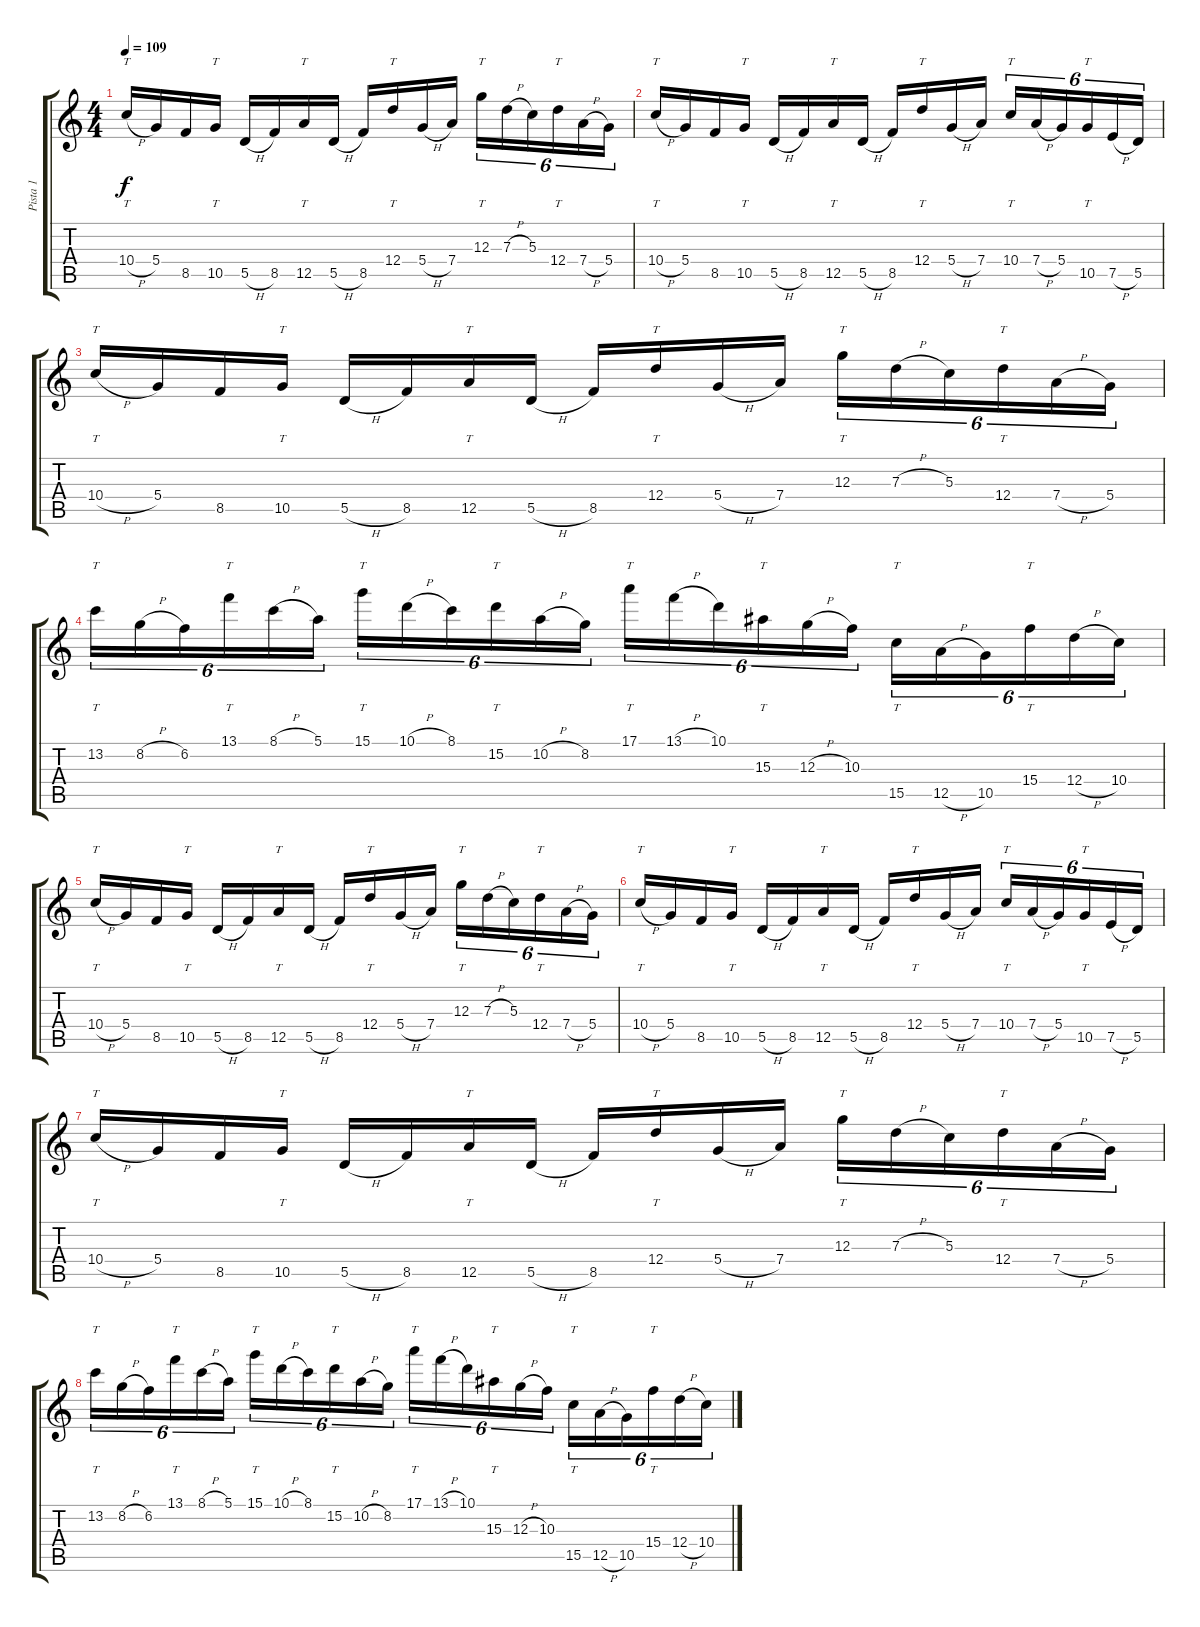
\track ("Pista 1" "Pista 1") {instrument distortionguitar}
\staff {score tabs}
\tuning (E4 B3 G3 D3 A2 E2) {hide}
\ts (4 4)
\tempo 109
\clef g2
\ks c
10.4{h}.16{tt dy f instrument distortionguitar} 5.4.16 8.5.16 10.5.16{tt} 5.5{h}.16 8.5.16 12.5.16{tt} 5.5{h}.16 8.5.16 12.4.16{tt} 5.4{h}.16 7.4.16 12.3.16{tt tu (6 4)} 7.3{h}.16{tu (6 4)} 5.3.16{tu (6 4)} 12.4.16{tt tu (6 4)} 7.4{h}.16{tu (6 4)} 5.4.16{tu (6 4)} |
10.4{h}.16{tt} 5.4.16 8.5.16 10.5.16{tt} 5.5{h}.16 8.5.16 12.5.16{tt} 5.5{h}.16 8.5.16 12.4.16{tt} 5.4{h}.16 7.4.16 10.4.16{tt tu (6 4)} 7.4{h}.16{tu (6 4)} 5.4.16{tu (6 4)} 10.5.16{tt tu (6 4)} 7.5{h}.16{tu (6 4)} 5.5.16{tu (6 4)} |
10.4{h}.16{tt} 5.4.16 8.5.16 10.5.16{tt} 5.5{h}.16 8.5.16 12.5.16{tt} 5.5{h}.16 8.5.16 12.4.16{tt} 5.4{h}.16 7.4.16 12.3.16{tt tu (6 4)} 7.3{h}.16{tu (6 4)} 5.3.16{tu (6 4)} 12.4.16{tt tu (6 4)} 7.4{h}.16{tu (6 4)} 5.4.16{tu (6 4)} |
13.2.16{tt tu (6 4)} 8.2{h}.16{tu (6 4)} 6.2.16{tu (6 4)} 13.1.16{tt tu (6 4)} 8.1{h}.16{tu (6 4)} 5.1.16{tu (6 4)} 15.1.16{tt tu (6 4)} 10.1{h}.16{tu (6 4)} 8.1.16{tu (6 4)} 15.2.16{tt tu (6 4)} 10.2{h}.16{tu (6 4)} 8.2.16{tu (6 4)} 17.1.16{tt tu (6 4)} 13.1{h}.16{tu (6 4)} 10.1.16{tu (6 4)} 15.3.16{tt tu (6 4)} 12.3{h}.16{tu (6 4)} 10.3.16{tu (6 4)} 15.5.16{tt tu (6 4)} 12.5{h}.16{tu (6 4)} 10.5.16{tu (6 4)} 15.4.16{tt tu (6 4)} 12.4{h}.16{tu (6 4)} 10.4.16{tu (6 4)} |
10.4{h}.16{tt} 5.4.16 8.5.16 10.5.16{tt} 5.5{h}.16 8.5.16 12.5.16{tt} 5.5{h}.16 8.5.16 12.4.16{tt} 5.4{h}.16 7.4.16 12.3.16{tt tu (6 4)} 7.3{h}.16{tu (6 4)} 5.3.16{tu (6 4)} 12.4.16{tt tu (6 4)} 7.4{h}.16{tu (6 4)} 5.4.16{tu (6 4)} |
10.4{h}.16{tt} 5.4.16 8.5.16 10.5.16{tt} 5.5{h}.16 8.5.16 12.5.16{tt} 5.5{h}.16 8.5.16 12.4.16{tt} 5.4{h}.16 7.4.16 10.4.16{tt tu (6 4)} 7.4{h}.16{tu (6 4)} 5.4.16{tu (6 4)} 10.5.16{tt tu (6 4)} 7.5{h}.16{tu (6 4)} 5.5.16{tu (6 4)} |
10.4{h}.16{tt} 5.4.16 8.5.16 10.5.16{tt} 5.5{h}.16 8.5.16 12.5.16{tt} 5.5{h}.16 8.5.16 12.4.16{tt} 5.4{h}.16 7.4.16 12.3.16{tt tu (6 4)} 7.3{h}.16{tu (6 4)} 5.3.16{tu (6 4)} 12.4.16{tt tu (6 4)} 7.4{h}.16{tu (6 4)} 5.4.16{tu (6 4)} |
13.2.16{tt tu (6 4)} 8.2{h}.16{tu (6 4)} 6.2.16{tu (6 4)} 13.1.16{tt tu (6 4)} 8.1{h}.16{tu (6 4)} 5.1.16{tu (6 4)} 15.1.16{tt tu (6 4)} 10.1{h}.16{tu (6 4)} 8.1.16{tu (6 4)} 15.2.16{tt tu (6 4)} 10.2{h}.16{tu (6 4)} 8.2.16{tu (6 4)} 17.1.16{tt tu (6 4)} 13.1{h}.16{tu (6 4)} 10.1.16{tu (6 4)} 15.3.16{tt tu (6 4)} 12.3{h}.16{tu (6 4)} 10.3.16{tu (6 4)} 15.5.16{tt tu (6 4)} 12.5{h}.16{tu (6 4)} 10.5.16{tu (6 4)} 15.4.16{tt tu (6 4)} 12.4{h}.16{tu (6 4)} 10.4.16{tu (6 4)}
